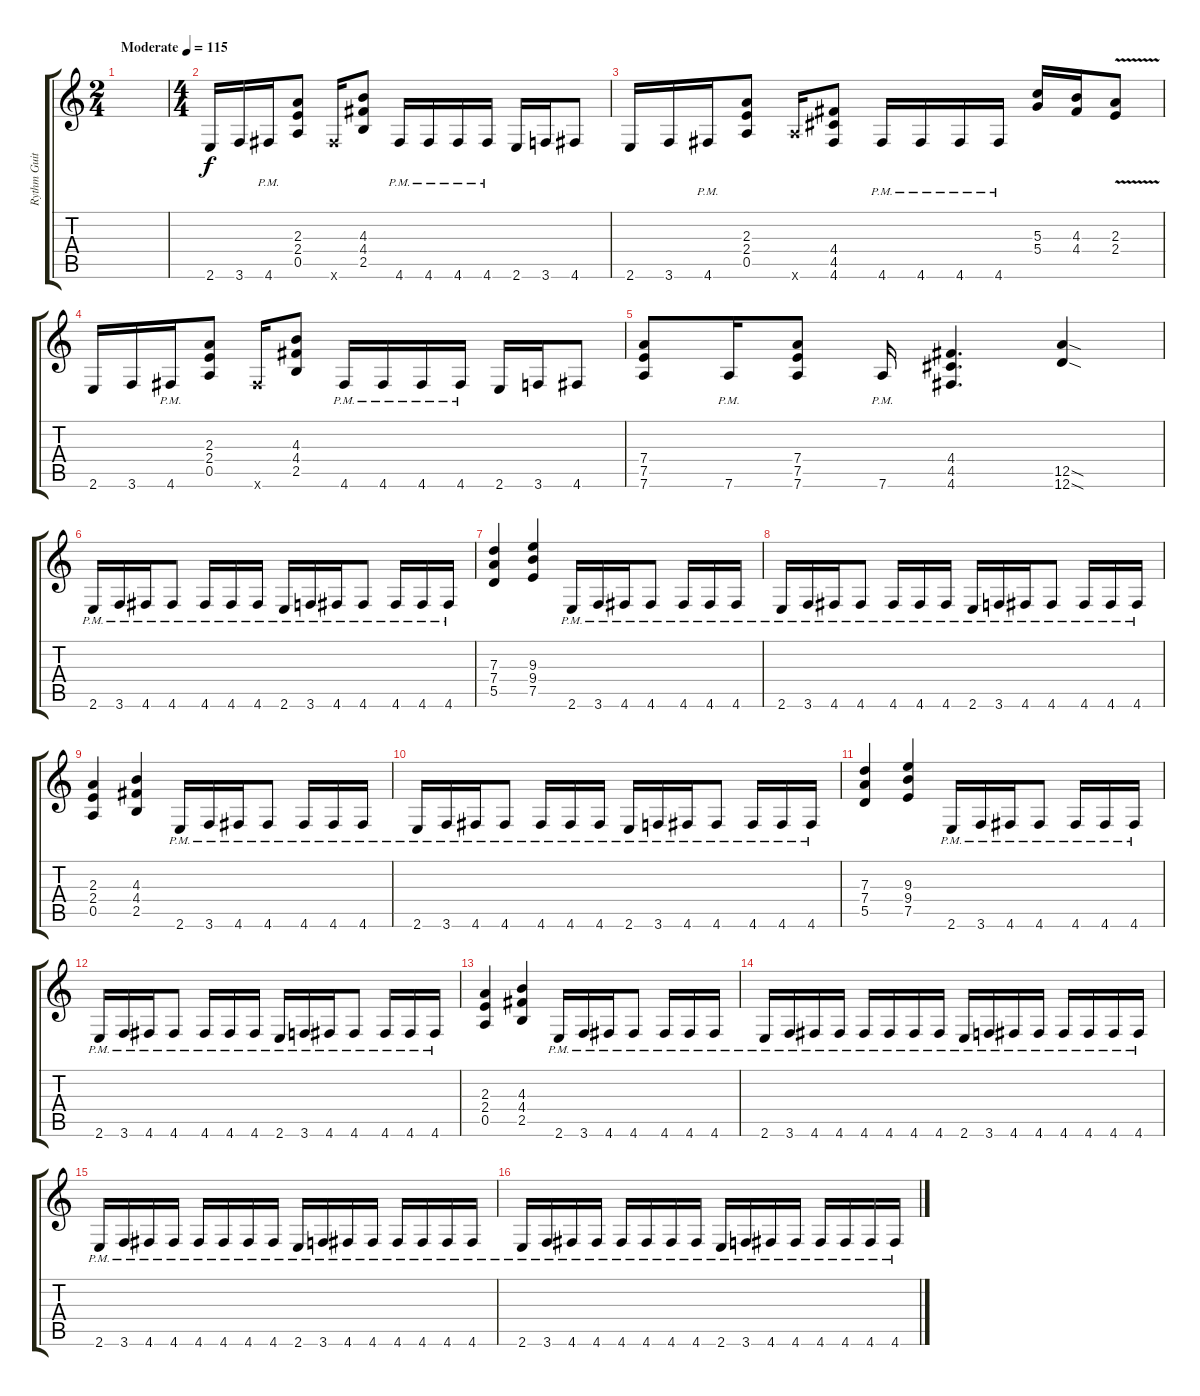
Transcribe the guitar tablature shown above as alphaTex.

\track ("Rythm Guitar 2" "Rythm Guit") {instrument distortionguitar}
\staff {score tabs}
\tuning (E4 B3 G3 D3 A2 D2) {hide}
\ts (2 4)
\tempo (115 "Moderate")
\clef g2
\ks c
|
\ts (4 4)
2.6.16 3.6.16 4.6{pm}.16 (2.3 2.4 0.5).8 4.6{x}.16 (4.3 4.4 2.5).8 4.6{pm}.16 4.6{pm}.16 4.6{pm}.16 4.6{pm}.16 2.6.16 3.6.16 4.6.8 |
2.6.16 3.6.16 4.6{pm}.16 (2.3 2.4 0.5).8 7.6{x}.16 (4.4 4.5 4.6).8 4.6{pm}.16 4.6{pm}.16 4.6{pm}.16 4.6{pm}.16 (5.3 5.4).16 (4.3 4.4).16 (2.3{v} 2.4{v}).8 |
2.6.16 3.6.16 4.6{pm}.16 (2.3 2.4 0.5).8 4.6{x}.16 (4.3 4.4 2.5).8 4.6{pm}.16 4.6{pm}.16 4.6{pm}.16 4.6{pm}.16 2.6.16 3.6.16 4.6.8 |
(7.4 7.5 7.6).8 7.6{pm}.16 (7.4 7.5 7.6).8 7.6{pm}.16 (4.4 4.5 4.6).4{d} (12.5{sod} 12.6{sod}).4 |
2.6{pm}.16 3.6{pm}.16 4.6{pm}.16 4.6{pm}.8 4.6{pm}.16 4.6{pm}.16 4.6{pm}.16 2.6{pm}.16 3.6{pm}.16 4.6{pm}.16 4.6{pm}.8 4.6{pm}.16 4.6{pm}.16 4.6{pm}.16 |
(7.3 7.4 5.5).4 (9.3 9.4 7.5).4 2.6{pm}.16 3.6{pm}.16 4.6{pm}.16 4.6{pm}.8 4.6{pm}.16 4.6{pm}.16 4.6{pm}.16 |
2.6{pm}.16 3.6{pm}.16 4.6{pm}.16 4.6{pm}.8 4.6{pm}.16 4.6{pm}.16 4.6{pm}.16 2.6{pm}.16 3.6{pm}.16 4.6{pm}.16 4.6{pm}.8 4.6{pm}.16 4.6{pm}.16 4.6{pm}.16 |
(2.3 2.4 0.5).4 (4.3 4.4 2.5).4 2.6{pm}.16 3.6{pm}.16 4.6{pm}.16 4.6{pm}.8 4.6{pm}.16 4.6{pm}.16 4.6{pm}.16 |
2.6{pm}.16 3.6{pm}.16 4.6{pm}.16 4.6{pm}.8 4.6{pm}.16 4.6{pm}.16 4.6{pm}.16 2.6{pm}.16 3.6{pm}.16 4.6{pm}.16 4.6{pm}.8 4.6{pm}.16 4.6{pm}.16 4.6{pm}.16 |
(7.3 7.4 5.5).4 (9.3 9.4 7.5).4 2.6{pm}.16 3.6{pm}.16 4.6{pm}.16 4.6{pm}.8 4.6{pm}.16 4.6{pm}.16 4.6{pm}.16 |
2.6{pm}.16 3.6{pm}.16 4.6{pm}.16 4.6{pm}.8 4.6{pm}.16 4.6{pm}.16 4.6{pm}.16 2.6{pm}.16 3.6{pm}.16 4.6{pm}.16 4.6{pm}.8 4.6{pm}.16 4.6{pm}.16 4.6{pm}.16 |
(2.3 2.4 0.5).4 (4.3 4.4 2.5).4 2.6{pm}.16 3.6{pm}.16 4.6{pm}.16 4.6{pm}.8 4.6{pm}.16 4.6{pm}.16 4.6{pm}.16 |
2.6{pm}.16 3.6{pm}.16 4.6{pm}.16 4.6{pm}.16 4.6{pm}.16 4.6{pm}.16 4.6{pm}.16 4.6{pm}.16 2.6{pm}.16 3.6{pm}.16 4.6{pm}.16 4.6{pm}.16 4.6{pm}.16 4.6{pm}.16 4.6{pm}.16 4.6{pm}.16 |
2.6{pm}.16 3.6{pm}.16 4.6{pm}.16 4.6{pm}.16 4.6{pm}.16 4.6{pm}.16 4.6{pm}.16 4.6{pm}.16 2.6{pm}.16 3.6{pm}.16 4.6{pm}.16 4.6{pm}.16 4.6{pm}.16 4.6{pm}.16 4.6{pm}.16 4.6{pm}.16 |
2.6{pm}.16 3.6{pm}.16 4.6{pm}.16 4.6{pm}.16 4.6{pm}.16 4.6{pm}.16 4.6{pm}.16 4.6{pm}.16 2.6{pm}.16 3.6{pm}.16 4.6{pm}.16 4.6{pm}.16 4.6{pm}.16 4.6{pm}.16 4.6{pm}.16 4.6{pm}.16
